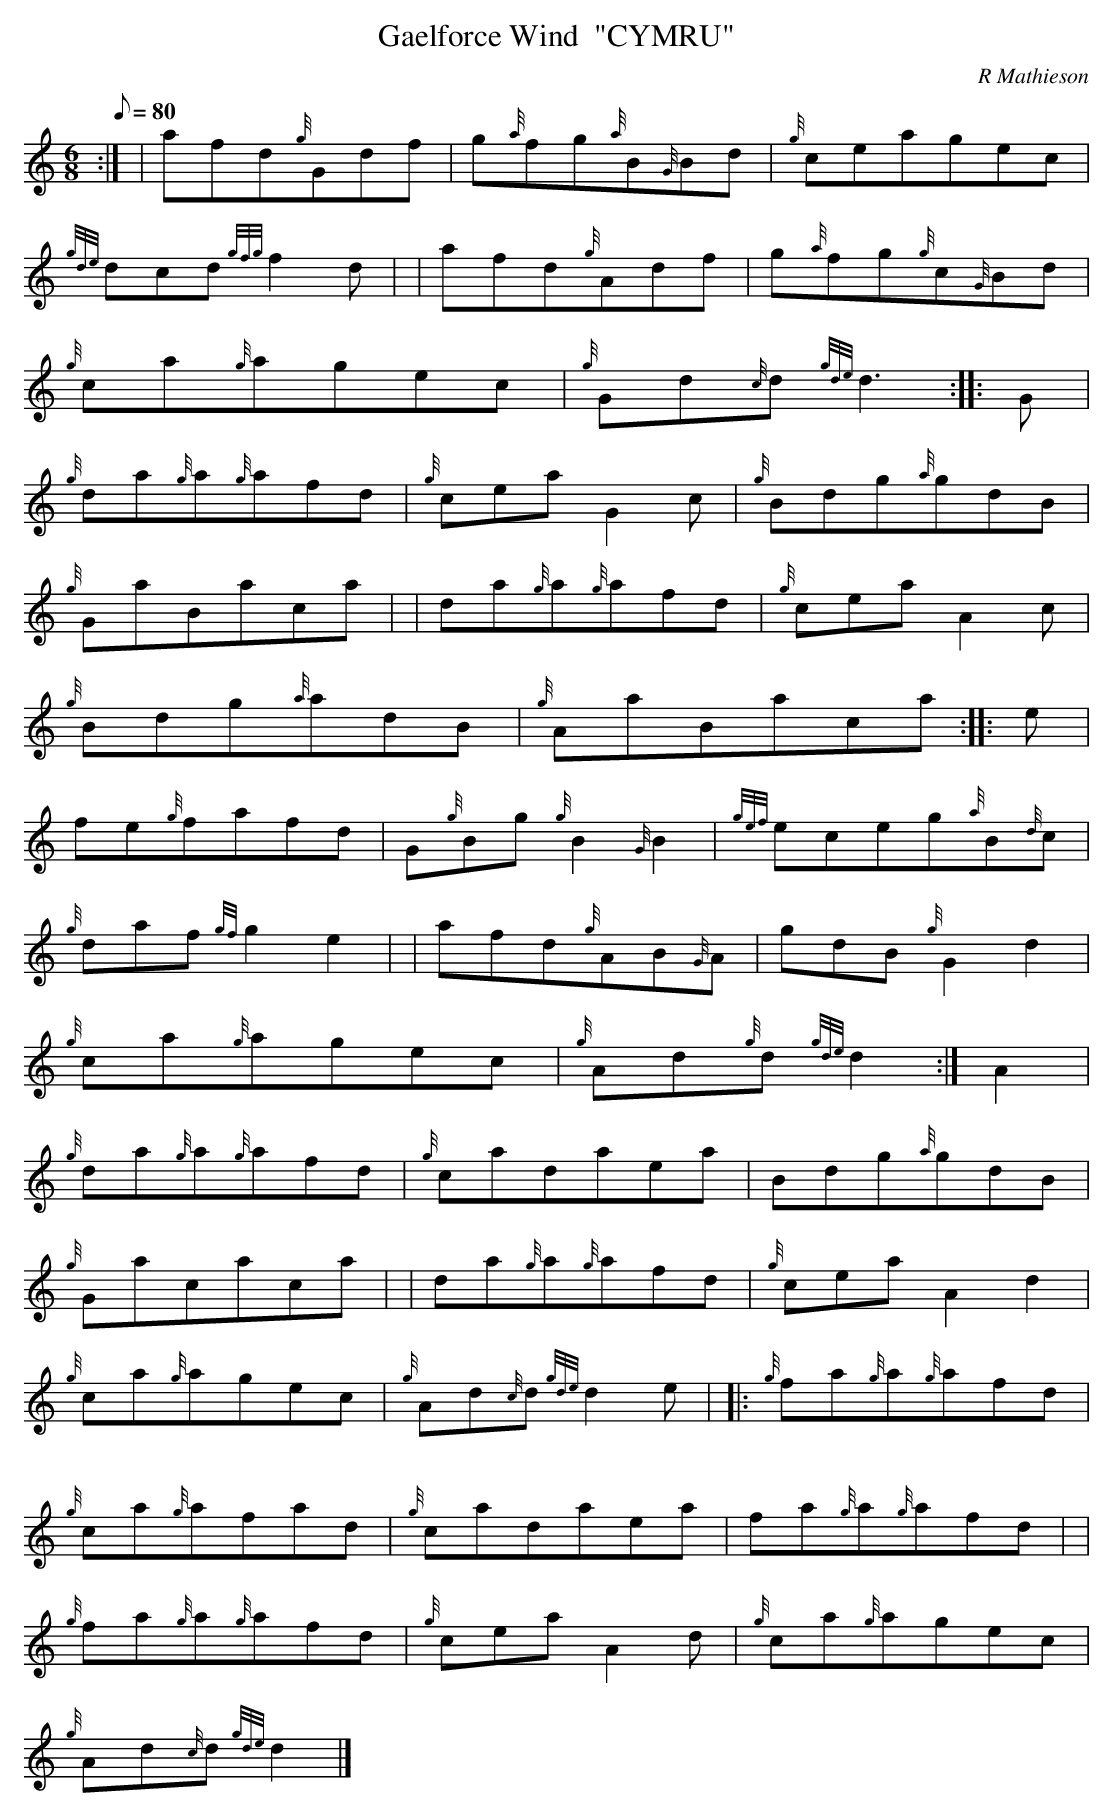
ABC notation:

X:1
T:Gaelforce Wind  "CYMRU"
M:6/8
L:1/8
Q:80
C:R Mathieson
K:HP
:| | afd{g}Gdf | \
g{a}fg{a}B{G}Bd | \
{g}ceagec |
{gde}dcd{gfg}f2d | | \
afd{g}Adf | \
g{a}fg{g}c{G}Bd |
{g}ca{g}agec | \
{g}Gd{c}d{gde}d3 :: \
G |
{g}da{g}a{g}afd | \
{g}ceaG2c | \
{g}Bdg{a}gdB |
{g}GaBaca | | \
da{g}a{g}afd | \
{g}ceaA2c |
{g}Bdg{a}adB | \
{g}AaBaca :: \
e |
fe{g}fafd | \
G{g}Bg{g}B2{G}B2 | \
{gef}eceg{a}B{d}c |
{g}daf{gf}g2e2 | | \
afd{g}AB{G}A | \
gdB{g}G2d2 |
{g}ca{g}agec | \
{g}Ad{g}d{gde}d2 :| \
A2 |
{g}da{g}a{g}afd | \
{g}cadaea | \
Bdg{a}gdB |
{g}Gacaca | | \
da{g}a{g}afd | \
{g}ceaA2d2 |
{g}ca{g}agec | \
{g}Ad{c}d{gde}d2e | |: \
{g}fa{g}a{g}afd |
{g}ca{g}afad | \
{g}cadaea | \
fa{g}a{g}afd| |
{g}fa{g}a{g}afd | \
{g}ceaA2d | \
{g}ca{g}agec |
{g}Ad{c}d{gde}d2|]
